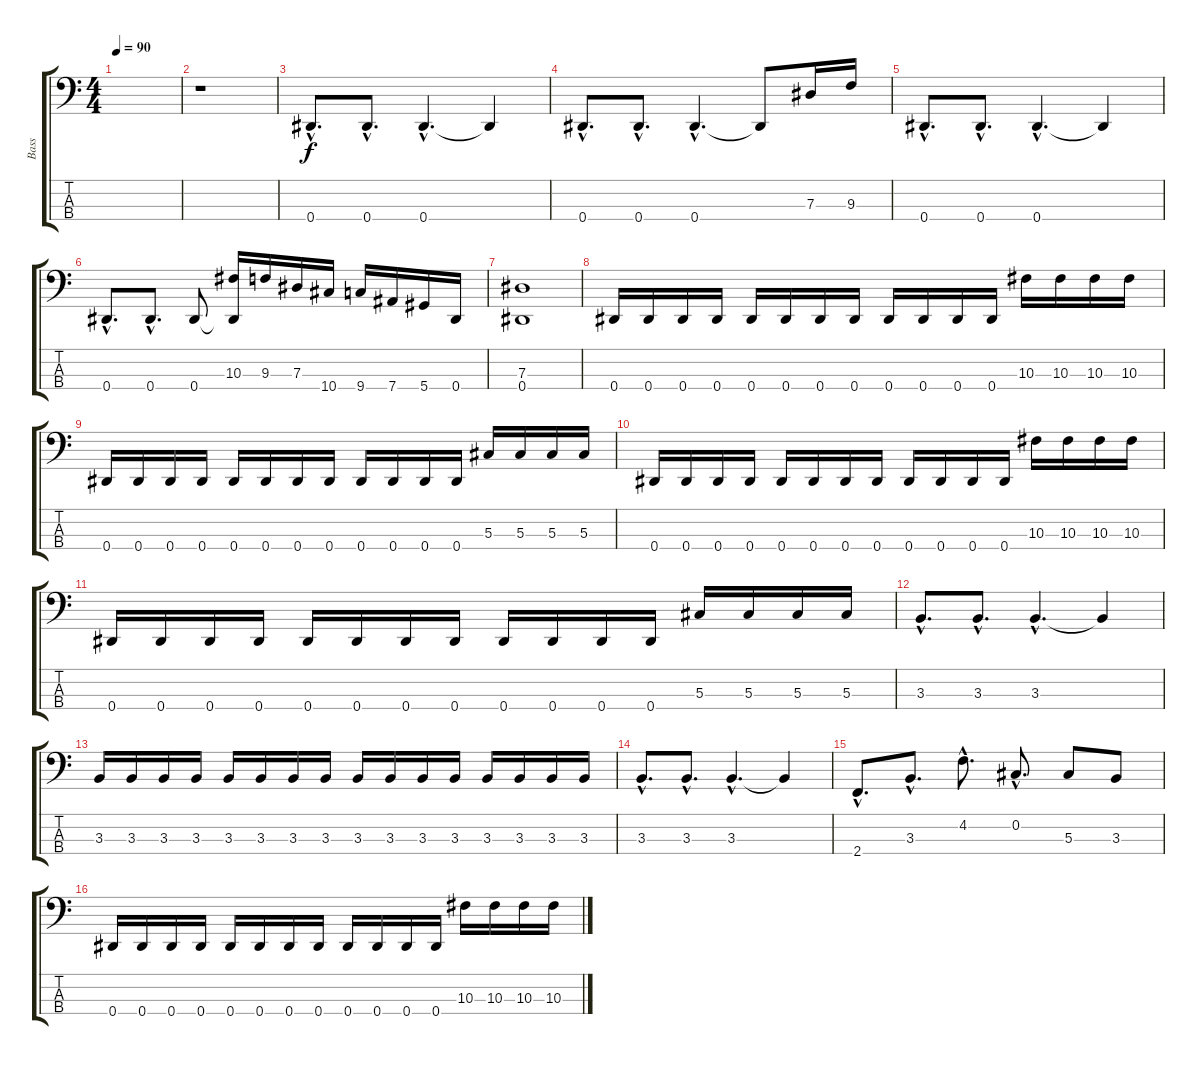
\track ("Bass" "Bass") {instrument slapbass1}
\staff {score tabs}
\tuning (Gb2 Db2 Ab1 Eb1) {hide}
\ts (4 4)
\tempo 90
\clef f4
\ks c
|
r.1 |
0.4{hac}.8{d} 0.4{hac}.8{d} 0.4{hac}.4{d} 0.4{t}.4 |
0.4{hac}.8{d} 0.4{hac}.8{d} 0.4{hac}.4{d} 0.4{t}.8 7.3.16 9.3.16 |
0.4{hac}.8{d} 0.4{hac}.8{d} 0.4{hac}.4{d} 0.4{t}.4 |
0.4{hac}.8{d} 0.4{hac}.8{d} 0.4.8 (10.3 0.4{t}).16 9.3.16 7.3.16 10.4.16 9.4.16 7.4.16 5.4.16 0.4.16 |
(7.3 0.4).1 |
0.4.16 0.4.16 0.4.16 0.4.16 0.4.16 0.4.16 0.4.16 0.4.16 0.4.16 0.4.16 0.4.16 0.4.16 10.3.16 10.3.16 10.3.16 10.3.16 |
0.4.16 0.4.16 0.4.16 0.4.16 0.4.16 0.4.16 0.4.16 0.4.16 0.4.16 0.4.16 0.4.16 0.4.16 5.3.16 5.3.16 5.3.16 5.3.16 |
0.4.16 0.4.16 0.4.16 0.4.16 0.4.16 0.4.16 0.4.16 0.4.16 0.4.16 0.4.16 0.4.16 0.4.16 10.3.16 10.3.16 10.3.16 10.3.16 |
0.4.16 0.4.16 0.4.16 0.4.16 0.4.16 0.4.16 0.4.16 0.4.16 0.4.16 0.4.16 0.4.16 0.4.16 5.3.16 5.3.16 5.3.16 5.3.16 |
3.3{hac}.8{d} 3.3{hac}.8{d} 3.3{hac}.4{d} 3.3{t}.4 |
3.3.16 3.3.16 3.3.16 3.3.16 3.3.16 3.3.16 3.3.16 3.3.16 3.3.16 3.3.16 3.3.16 3.3.16 3.3.16 3.3.16 3.3.16 3.3.16 |
3.3{hac}.8{d} 3.3{hac}.8{d} 3.3{hac}.4{d} 3.3{t}.4 |
2.4{hac}.8{d} 3.3{hac}.8{d} 4.2{hac}.8{d} 0.2{hac}.8{d} 5.3.8 3.3.8 |
0.4.16 0.4.16 0.4.16 0.4.16 0.4.16 0.4.16 0.4.16 0.4.16 0.4.16 0.4.16 0.4.16 0.4.16 10.3.16 10.3.16 10.3.16 10.3.16
